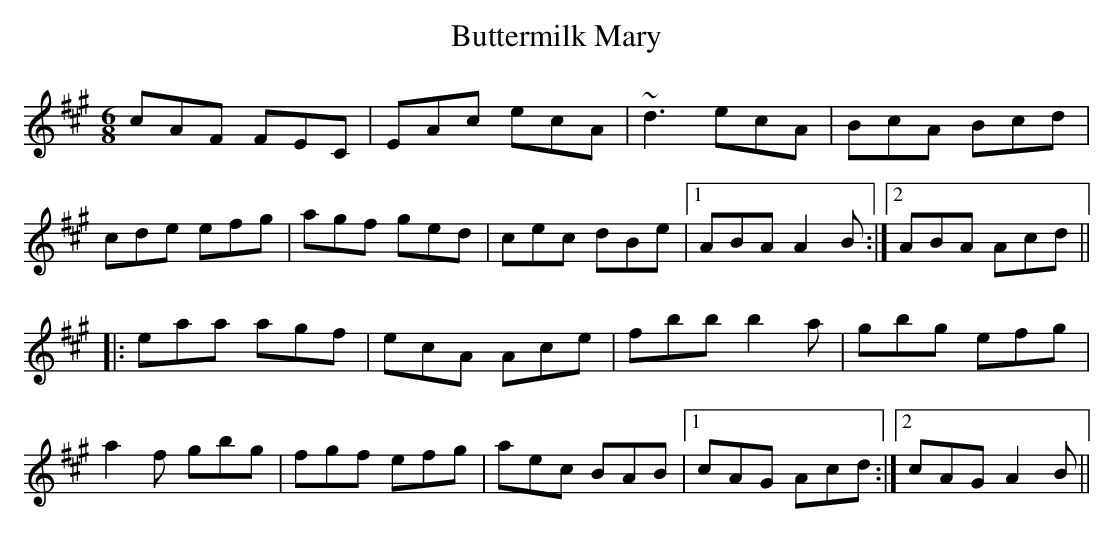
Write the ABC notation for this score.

X:1
T:Buttermilk Mary
M:6/8
L:1/8
K:A
cAF FEC|EAc ecA|~d3 ecA|BcA Bcd|!
cde efg|agf ged|cec dBe|1 ABA A2B:|2 ABA Acd||!
|:eaa agf|ecA Ace|fbb b2a|gbg efg|!
a2f gbg|fgf efg|aec BAB|1 cAG Acd:|2 cAG A2B||!
